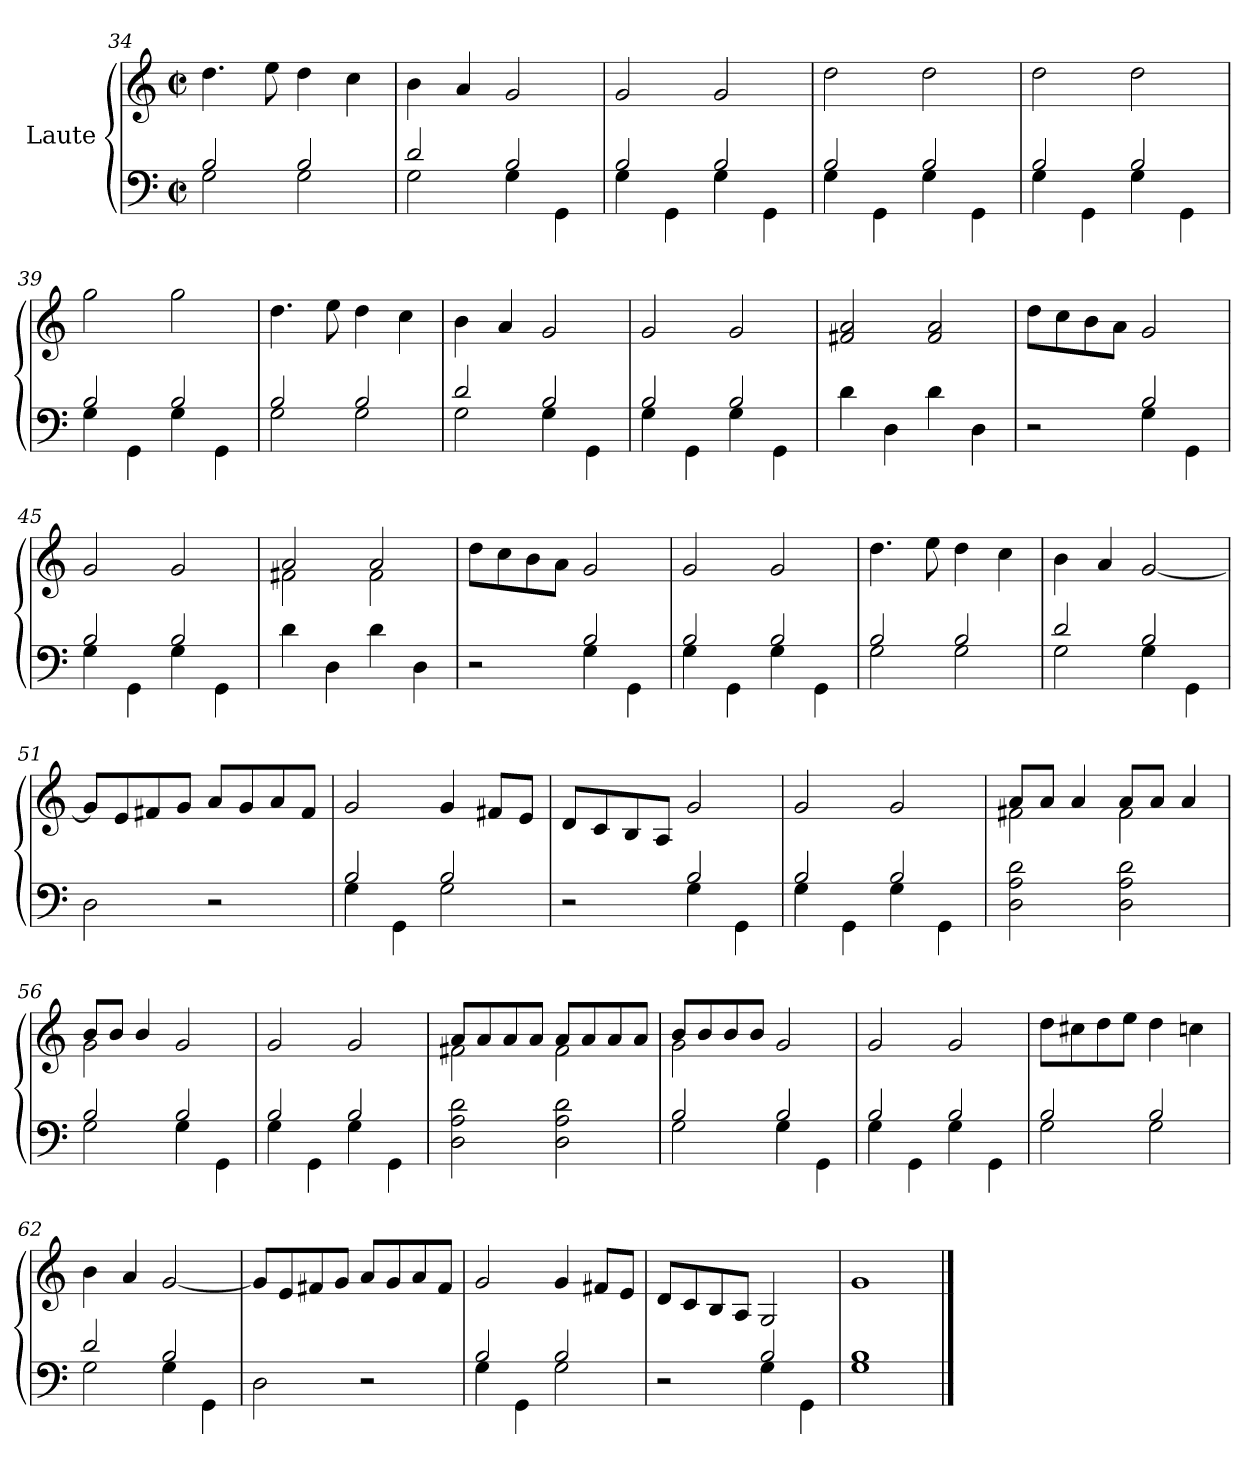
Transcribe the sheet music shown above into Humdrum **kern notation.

**kern	**kern
*part1	*part1
*staff2	*staff1
*I"Laute	*
*clefF4	*clefG2
*k[]	*k[]
*M2/2	*M2/2
*met(c|)	*met(c|)
=34	=34
*^	*
2B/	2G\	4.dd\
.	.	8ee\
2B/	2G\	4dd\
.	.	4cc\
=35	=35	=35
2d/	2G\	4b\
.	.	4a/
2B/	4G\	2g/
.	4GG\	.
=36	=36	=36
2B/	4G\	2g/
.	4GG\	.
2B/	4G\	2g/
.	4GG\	.
!!LO:LB:g=z
=37	=37	=37
2B/	4G\	2dd\
.	4GG\	.
2B/	4G\	2dd\
.	4GG\	.
=38	=38	=38
2B/	4G\	2dd\
.	4GG\	.
2B/	4G\	2dd\
.	4GG\	.
=39	=39	=39
2B/	4G\	2gg\
.	4GG\	.
2B/	4G\	2gg\
.	4GG\	.
=40	=40	=40
2B/	2G\	4.dd\
.	.	8ee\
2B/	2G\	4dd\
.	.	4cc\
=41	=41	=41
2d/	2G\	4b\
.	.	4a/
2B/	4G\	2g/
.	4GG\	.
=42	=42	=42
2B/	4G\	2g/
.	4GG\	.
2B/	4G\	2g/
.	4GG\	.
*v	*v	*
!!LO:LB:g=z
=43	=43
4d\	2f#X/ 2a/
4D\	.
4d\	2f#/ 2a/
4D\	.
=44	=44
*^	*
2r	2ryy	8dd\L
.	.	8cc\
.	.	8b\
.	.	8a\J
2B/	4G\	2g/
.	4GG\	.
=45	=45	=45
2B/	4G\	2g/
.	4GG\	.
2B/	4G\	2g/
.	4GG\	.
*v	*v	*
=46	=46
*	*^
4d\	2a/	2f#X\
4D\	.	.
4d\	2a/	2f#\
4D\	.	.
*	*v	*v
=47	=47
*^	*
2r	2ryy	8dd\L
.	.	8cc\
.	.	8b\
.	.	8a\J
2B/	4G\	2g/
.	4GG\	.
=48	=48	=48
2B/	4G\	2g/
.	4GG\	.
2B/	4G\	2g/
.	4GG\	.
!!LO:LB:g=z
=49	=49	=49
2B/	2G\	4.dd\
.	.	8ee\
2B/	2G\	4dd\
.	.	4cc\
=50	=50	=50
2d/	2G\	4b\
.	.	4a/
2B/	4G\	[2g/
.	4GG\	.
*v	*v	*
=51	=51
2D\	8g/L]
.	8e/
.	8f#X/
.	8g/J
2r	8a/L
.	8g/
.	8a/
.	8f#/J
=52	=52
*^	*
2B/	4G\	2g/
.	4GG\	.
2B/	2G\	4g/
.	.	8f#X/L
.	.	8e/J
=53	=53	=53
2r	2ryy	8d/L
.	.	8c/
.	.	8B/
.	.	8A/J
2B/	4G\	2g/
.	4GG\	.
!!LO:LB:g=z
=54	=54	=54
2B/	4G\	2g/
.	4GG\	.
2B/	4G\	2g/
.	4GG\	.
*v	*v	*
=55	=55
*	*^
2D\ 2A\ 2d\	8a/L	2f#X\
.	8a/J	.
.	4a/	.
2D\ 2A\ 2d\	8a/L	2f#\
.	8a/J	.
.	4a/	.
=56	=56	=56
*^	*	*
2B/	2G\	8b/L	2g\
.	.	8b/J	.
.	.	4b/	.
2B/	4G\	2g/	2ryy
.	4GG\	.	.
*	*	*v	*v
=57	=57	=57
2B/	4G\	2g/
.	4GG\	.
2B/	4G\	2g/
.	4GG\	.
*v	*v	*
=58	=58
*	*^
2D\ 2A\ 2d\	8a/L	2f#X\
.	8a/	.
.	8a/	.
.	8a/J	.
2D\ 2A\ 2d\	8a/L	2f#\
.	8a/	.
.	8a/	.
.	8a/J	.
=59	=59	=59
*^	*	*
2B/	2G\	8b/L	2g\
.	.	8b/	.
.	.	8b/	.
.	.	8b/J	.
2B/	4G\	2g/	2ryy
.	4GG\	.	.
*	*	*v	*v
!!LO:LB:g=z
=60	=60	=60
2B/	4G\	2g/
.	4GG\	.
2B/	4G\	2g/
.	4GG\	.
=61	=61	=61
2B/	2G\	8dd\L
.	.	8cc#X\
.	.	8dd\
.	.	8ee\J
2B/	2G\	4dd\
.	.	4ccn\
=62	=62	=62
2d/	2G\	4b\
.	.	4a/
2B/	4G\	[2g/
.	4GG\	.
*v	*v	*
=63	=63
2D\	8g/L]
.	8e/
.	8f#X/
.	8g/J
2r	8a/L
.	8g/
.	8a/
.	8f#/J
=64	=64
*^	*
2B/	4G\	2g/
.	4GG\	.
2B/	2G\	4g/
.	.	8f#X/L
.	.	8e/J
!!LO:LB:g=z
=65	=65	=65
2r	2ryy	8d/L
.	.	8c/
.	.	8B/
.	.	8A/J
2B/	4G\	2G/
.	4GG\	.
*v	*v	*
=66	=66
1G 1B	1g
==	==
*-	*-
